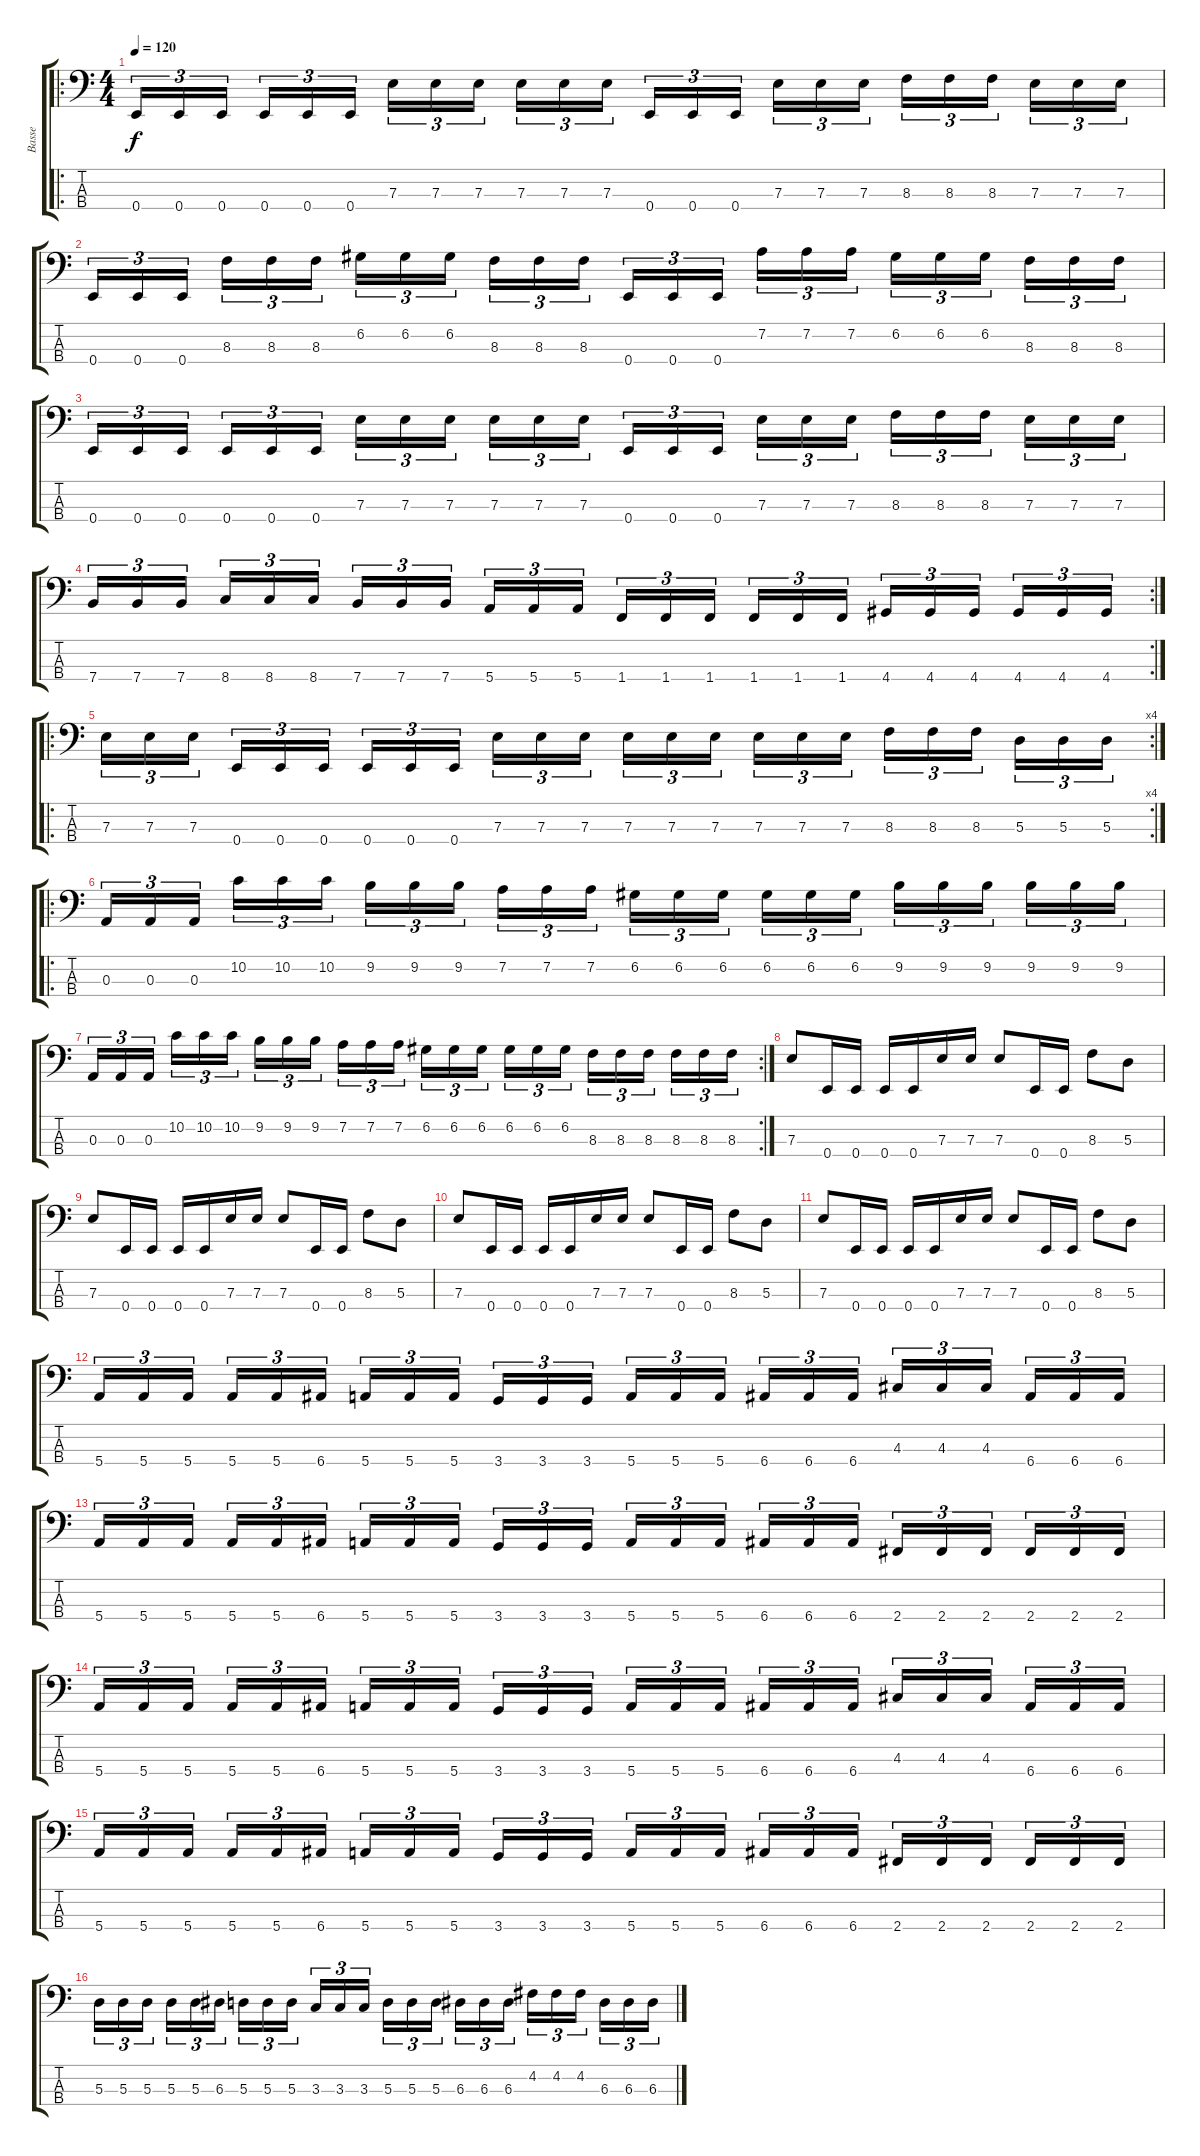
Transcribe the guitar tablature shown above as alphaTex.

\track ("Basse" "Basse") {instrument electricbassfinger}
\staff {score tabs}
\tuning (G2 D2 A1 E1) {hide}
\ro
\ts (4 4)
\tempo 120
\clef f4
\ks c
0.4.16{tu (3 2) dy f} 0.4.16{tu (3 2)} 0.4.16{tu (3 2) beam splitsecondary} 0.4.16{tu (3 2)} 0.4.16{tu (3 2)} 0.4.16{tu (3 2)} 7.3.16{tu (3 2)} 7.3.16{tu (3 2)} 7.3.16{tu (3 2) beam splitsecondary} 7.3.16{tu (3 2)} 7.3.16{tu (3 2)} 7.3.16{tu (3 2)} 0.4.16{tu (3 2)} 0.4.16{tu (3 2)} 0.4.16{tu (3 2) beam splitsecondary} 7.3.16{tu (3 2)} 7.3.16{tu (3 2)} 7.3.16{tu (3 2)} 8.3.16{tu (3 2)} 8.3.16{tu (3 2)} 8.3.16{tu (3 2) beam splitsecondary} 7.3.16{tu (3 2)} 7.3.16{tu (3 2)} 7.3.16{tu (3 2)} |
0.4.16{tu (3 2)} 0.4.16{tu (3 2)} 0.4.16{tu (3 2) beam splitsecondary} 8.3.16{tu (3 2)} 8.3.16{tu (3 2)} 8.3.16{tu (3 2)} 6.2.16{tu (3 2)} 6.2.16{tu (3 2)} 6.2.16{tu (3 2) beam splitsecondary} 8.3.16{tu (3 2)} 8.3.16{tu (3 2)} 8.3.16{tu (3 2)} 0.4.16{tu (3 2)} 0.4.16{tu (3 2)} 0.4.16{tu (3 2) beam splitsecondary} 7.2.16{tu (3 2)} 7.2.16{tu (3 2)} 7.2.16{tu (3 2)} 6.2.16{tu (3 2)} 6.2.16{tu (3 2)} 6.2.16{tu (3 2) beam splitsecondary} 8.3.16{tu (3 2)} 8.3.16{tu (3 2)} 8.3.16{tu (3 2)} |
0.4.16{tu (3 2)} 0.4.16{tu (3 2)} 0.4.16{tu (3 2) beam splitsecondary} 0.4.16{tu (3 2)} 0.4.16{tu (3 2)} 0.4.16{tu (3 2)} 7.3.16{tu (3 2)} 7.3.16{tu (3 2)} 7.3.16{tu (3 2) beam splitsecondary} 7.3.16{tu (3 2)} 7.3.16{tu (3 2)} 7.3.16{tu (3 2)} 0.4.16{tu (3 2)} 0.4.16{tu (3 2)} 0.4.16{tu (3 2) beam splitsecondary} 7.3.16{tu (3 2)} 7.3.16{tu (3 2)} 7.3.16{tu (3 2)} 8.3.16{tu (3 2)} 8.3.16{tu (3 2)} 8.3.16{tu (3 2) beam splitsecondary} 7.3.16{tu (3 2)} 7.3.16{tu (3 2)} 7.3.16{tu (3 2)} |
\rc 2
7.4.16{tu (3 2)} 7.4.16{tu (3 2)} 7.4.16{tu (3 2) beam splitsecondary} 8.4.16{tu (3 2)} 8.4.16{tu (3 2)} 8.4.16{tu (3 2)} 7.4.16{tu (3 2)} 7.4.16{tu (3 2)} 7.4.16{tu (3 2) beam splitsecondary} 5.4.16{tu (3 2)} 5.4.16{tu (3 2)} 5.4.16{tu (3 2)} 1.4.16{tu (3 2)} 1.4.16{tu (3 2)} 1.4.16{tu (3 2) beam splitsecondary} 1.4.16{tu (3 2)} 1.4.16{tu (3 2)} 1.4.16{tu (3 2)} 4.4.16{tu (3 2)} 4.4.16{tu (3 2)} 4.4.16{tu (3 2) beam splitsecondary} 4.4.16{tu (3 2)} 4.4.16{tu (3 2)} 4.4.16{tu (3 2)} |
\ro
\rc 4
7.3.16{tu (3 2)} 7.3.16{tu (3 2)} 7.3.16{tu (3 2) beam splitsecondary} 0.4.16{tu (3 2)} 0.4.16{tu (3 2)} 0.4.16{tu (3 2)} 0.4.16{tu (3 2)} 0.4.16{tu (3 2)} 0.4.16{tu (3 2) beam splitsecondary} 7.3.16{tu (3 2)} 7.3.16{tu (3 2)} 7.3.16{tu (3 2)} 7.3.16{tu (3 2)} 7.3.16{tu (3 2)} 7.3.16{tu (3 2) beam splitsecondary} 7.3.16{tu (3 2)} 7.3.16{tu (3 2)} 7.3.16{tu (3 2)} 8.3.16{tu (3 2)} 8.3.16{tu (3 2)} 8.3.16{tu (3 2) beam splitsecondary} 5.3.16{tu (3 2)} 5.3.16{tu (3 2)} 5.3.16{tu (3 2)} |
\ro
0.3.16{tu (3 2)} 0.3.16{tu (3 2)} 0.3.16{tu (3 2) beam splitsecondary} 10.2.16{tu (3 2)} 10.2.16{tu (3 2)} 10.2.16{tu (3 2)} 9.2.16{tu (3 2)} 9.2.16{tu (3 2)} 9.2.16{tu (3 2) beam splitsecondary} 7.2.16{tu (3 2)} 7.2.16{tu (3 2)} 7.2.16{tu (3 2)} 6.2.16{tu (3 2)} 6.2.16{tu (3 2)} 6.2.16{tu (3 2) beam splitsecondary} 6.2.16{tu (3 2)} 6.2.16{tu (3 2)} 6.2.16{tu (3 2)} 9.2.16{tu (3 2)} 9.2.16{tu (3 2)} 9.2.16{tu (3 2) beam splitsecondary} 9.2.16{tu (3 2)} 9.2.16{tu (3 2)} 9.2.16{tu (3 2)} |
\rc 2
0.3.16{tu (3 2)} 0.3.16{tu (3 2)} 0.3.16{tu (3 2) beam splitsecondary} 10.2.16{tu (3 2)} 10.2.16{tu (3 2)} 10.2.16{tu (3 2)} 9.2.16{tu (3 2)} 9.2.16{tu (3 2)} 9.2.16{tu (3 2) beam splitsecondary} 7.2.16{tu (3 2)} 7.2.16{tu (3 2)} 7.2.16{tu (3 2)} 6.2.16{tu (3 2)} 6.2.16{tu (3 2)} 6.2.16{tu (3 2) beam splitsecondary} 6.2.16{tu (3 2)} 6.2.16{tu (3 2)} 6.2.16{tu (3 2)} 8.3.16{tu (3 2)} 8.3.16{tu (3 2)} 8.3.16{tu (3 2) beam splitsecondary} 8.3.16{tu (3 2)} 8.3.16{tu (3 2)} 8.3.16{tu (3 2)} |
7.3.8 0.4.16 0.4.16 0.4.16 0.4.16 7.3.16 7.3.16 7.3.8 0.4.16 0.4.16 8.3.8 5.3.8 |
7.3.8 0.4.16 0.4.16 0.4.16 0.4.16 7.3.16 7.3.16 7.3.8 0.4.16 0.4.16 8.3.8 5.3.8 |
7.3.8 0.4.16 0.4.16 0.4.16 0.4.16 7.3.16 7.3.16 7.3.8 0.4.16 0.4.16 8.3.8 5.3.8 |
7.3.8 0.4.16 0.4.16 0.4.16 0.4.16 7.3.16 7.3.16 7.3.8 0.4.16 0.4.16 8.3.8 5.3.8 |
5.4.16{tu (3 2)} 5.4.16{tu (3 2)} 5.4.16{tu (3 2) beam splitsecondary} 5.4.16{tu (3 2)} 5.4.16{tu (3 2)} 6.4.16{tu (3 2)} 5.4.16{tu (3 2)} 5.4.16{tu (3 2)} 5.4.16{tu (3 2) beam splitsecondary} 3.4.16{tu (3 2)} 3.4.16{tu (3 2)} 3.4.16{tu (3 2)} 5.4.16{tu (3 2)} 5.4.16{tu (3 2)} 5.4.16{tu (3 2) beam splitsecondary} 6.4.16{tu (3 2)} 6.4.16{tu (3 2)} 6.4.16{tu (3 2)} 4.3.16{tu (3 2)} 4.3.16{tu (3 2)} 4.3.16{tu (3 2) beam splitsecondary} 6.4.16{tu (3 2)} 6.4.16{tu (3 2)} 6.4.16{tu (3 2)} |
5.4.16{tu (3 2)} 5.4.16{tu (3 2)} 5.4.16{tu (3 2) beam splitsecondary} 5.4.16{tu (3 2)} 5.4.16{tu (3 2)} 6.4.16{tu (3 2)} 5.4.16{tu (3 2)} 5.4.16{tu (3 2)} 5.4.16{tu (3 2) beam splitsecondary} 3.4.16{tu (3 2)} 3.4.16{tu (3 2)} 3.4.16{tu (3 2)} 5.4.16{tu (3 2)} 5.4.16{tu (3 2)} 5.4.16{tu (3 2) beam splitsecondary} 6.4.16{tu (3 2)} 6.4.16{tu (3 2)} 6.4.16{tu (3 2)} 2.4.16{tu (3 2)} 2.4.16{tu (3 2)} 2.4.16{tu (3 2) beam splitsecondary} 2.4.16{tu (3 2)} 2.4.16{tu (3 2)} 2.4.16{tu (3 2)} |
5.4.16{tu (3 2)} 5.4.16{tu (3 2)} 5.4.16{tu (3 2) beam splitsecondary} 5.4.16{tu (3 2)} 5.4.16{tu (3 2)} 6.4.16{tu (3 2)} 5.4.16{tu (3 2)} 5.4.16{tu (3 2)} 5.4.16{tu (3 2) beam splitsecondary} 3.4.16{tu (3 2)} 3.4.16{tu (3 2)} 3.4.16{tu (3 2)} 5.4.16{tu (3 2)} 5.4.16{tu (3 2)} 5.4.16{tu (3 2) beam splitsecondary} 6.4.16{tu (3 2)} 6.4.16{tu (3 2)} 6.4.16{tu (3 2)} 4.3.16{tu (3 2)} 4.3.16{tu (3 2)} 4.3.16{tu (3 2) beam splitsecondary} 6.4.16{tu (3 2)} 6.4.16{tu (3 2)} 6.4.16{tu (3 2)} |
5.4.16{tu (3 2)} 5.4.16{tu (3 2)} 5.4.16{tu (3 2) beam splitsecondary} 5.4.16{tu (3 2)} 5.4.16{tu (3 2)} 6.4.16{tu (3 2)} 5.4.16{tu (3 2)} 5.4.16{tu (3 2)} 5.4.16{tu (3 2) beam splitsecondary} 3.4.16{tu (3 2)} 3.4.16{tu (3 2)} 3.4.16{tu (3 2)} 5.4.16{tu (3 2)} 5.4.16{tu (3 2)} 5.4.16{tu (3 2) beam splitsecondary} 6.4.16{tu (3 2)} 6.4.16{tu (3 2)} 6.4.16{tu (3 2)} 2.4.16{tu (3 2)} 2.4.16{tu (3 2)} 2.4.16{tu (3 2) beam splitsecondary} 2.4.16{tu (3 2)} 2.4.16{tu (3 2)} 2.4.16{tu (3 2)} |
5.3.16{tu (3 2)} 5.3.16{tu (3 2)} 5.3.16{tu (3 2) beam splitsecondary} 5.3.16{tu (3 2)} 5.3.16{tu (3 2)} 6.3.16{tu (3 2)} 5.3.16{tu (3 2)} 5.3.16{tu (3 2)} 5.3.16{tu (3 2) beam splitsecondary} 3.3.16{tu (3 2)} 3.3.16{tu (3 2)} 3.3.16{tu (3 2)} 5.3.16{tu (3 2)} 5.3.16{tu (3 2)} 5.3.16{tu (3 2) beam splitsecondary} 6.3.16{tu (3 2)} 6.3.16{tu (3 2)} 6.3.16{tu (3 2)} 4.2.16{tu (3 2)} 4.2.16{tu (3 2)} 4.2.16{tu (3 2) beam splitsecondary} 6.3.16{tu (3 2)} 6.3.16{tu (3 2)} 6.3.16{tu (3 2)}
